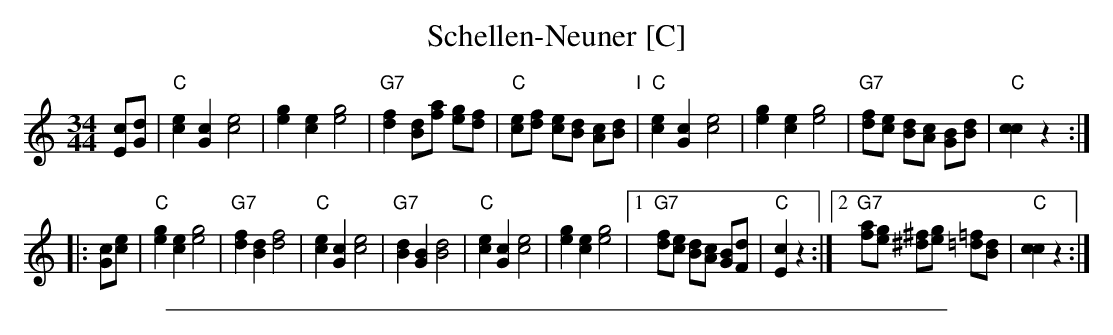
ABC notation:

X:1
T: Schellen-Neuner [C]
M: 34/44
L: 1/8
K: C
   [cE][dG] \
| "C"[e2c2][c2G2]  [e4c4] | [g2e2][e2c2] [g4e4] \
| "G7"[f2d2]   [Bd][af] [ge][fd] | "C"[ec][fd] [ec][dB] [cA][dB] \
"I"\
| "C"[e2c2][c2G2]  [e4c4] | [g2e2][e2c2] [g4e4] \
| "G7"[fd][ec] [dB][cA] [BG][dB] | "C"[c2c2] z2 :|
|: [cG][ec] \
| "C"[g2e2][e2c2] [g4e4] | "G7"[f2d2][d2B2] [f4d4] \
| "C"[e2c2][c2G2] [e4c4] | "G7"[d2B2][B2G2] [d4B4] \
| "C"[e2c2][c2G2]   [e4c4] | [g2e2][e2c2] [g4e4] \
|1"G7"[fd][ec] [dB][cA] [BG][dF] | "C"[c2E2] z2 \
:|2 "G7"[af][ge] [^f^d][ge] [=f=d][dB] | "C"[c2c2] z2 :|
